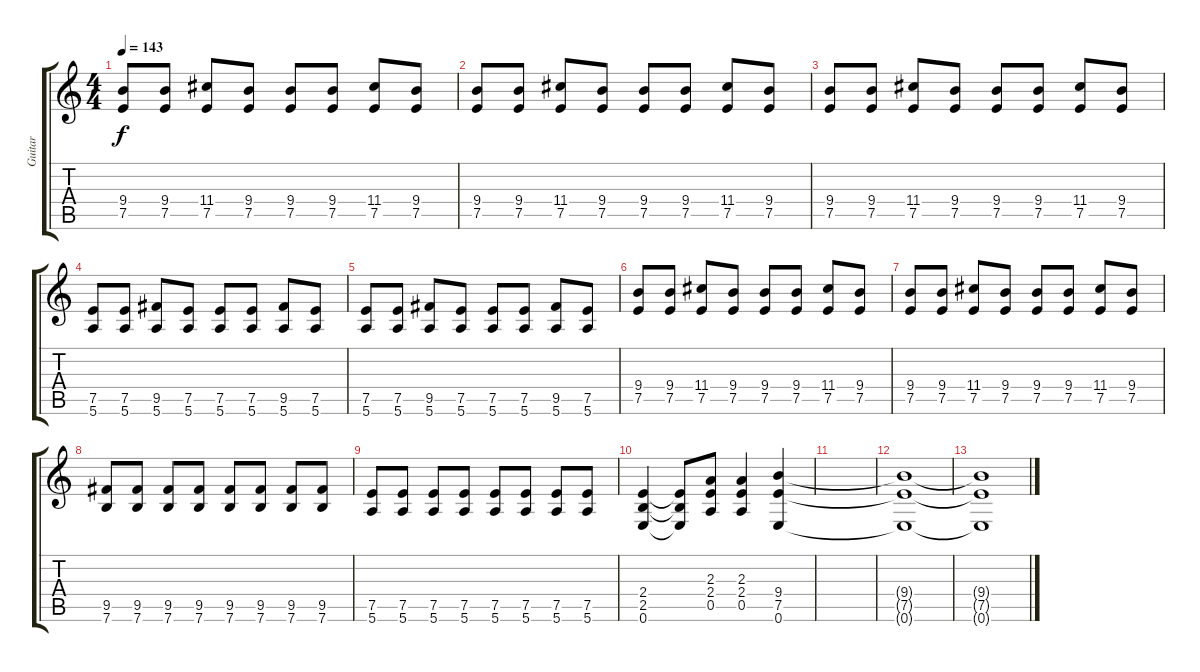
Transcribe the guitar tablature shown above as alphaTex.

\track ("Guitar" "Guitar") {instrument distortionguitar}
\staff {score tabs}
\tuning (E4 B3 G3 D3 A2 E2) {hide}
\ts (4 4)
\tempo 143
\clef g2
\ks c
(9.4 7.5).8{dy f} (9.4 7.5).8 (11.4 7.5).8 (9.4 7.5).8 (9.4 7.5).8 (9.4 7.5).8 (11.4 7.5).8 (9.4 7.5).8 |
(9.4 7.5).8 (9.4 7.5).8 (11.4 7.5).8 (9.4 7.5).8 (9.4 7.5).8 (9.4 7.5).8 (11.4 7.5).8 (9.4 7.5).8 |
(9.4 7.5).8 (9.4 7.5).8 (11.4 7.5).8 (9.4 7.5).8 (9.4 7.5).8 (9.4 7.5).8 (11.4 7.5).8 (9.4 7.5).8 |
(7.5 5.6).8 (7.5 5.6).8 (9.5 5.6).8 (7.5 5.6).8 (7.5 5.6).8 (7.5 5.6).8 (9.5 5.6).8 (7.5 5.6).8 |
(7.5 5.6).8 (7.5 5.6).8 (9.5 5.6).8 (7.5 5.6).8 (7.5 5.6).8 (7.5 5.6).8 (9.5 5.6).8 (7.5 5.6).8 |
(9.4 7.5).8 (9.4 7.5).8 (11.4 7.5).8 (9.4 7.5).8 (9.4 7.5).8 (9.4 7.5).8 (11.4 7.5).8 (9.4 7.5).8 |
(9.4 7.5).8 (9.4 7.5).8 (11.4 7.5).8 (9.4 7.5).8 (9.4 7.5).8 (9.4 7.5).8 (11.4 7.5).8 (9.4 7.5).8 |
(9.5 7.6).8 (9.5 7.6).8 (9.5 7.6).8 (9.5 7.6).8 (9.5 7.6).8 (9.5 7.6).8 (9.5 7.6).8 (9.5 7.6).8 |
(7.5 5.6).8 (7.5 5.6).8 (7.5 5.6).8 (7.5 5.6).8 (7.5 5.6).8 (7.5 5.6).8 (7.5 5.6).8 (7.5 5.6).8 |
(2.4 2.5 0.6).4 (2.4{t} 2.5{t} 0.6{t}).8 (2.3 2.4 0.5).8 (2.3 2.4 0.5).4 (9.4 7.5 0.6).4 |
|
(9.4{t} 7.5{t} 0.6{t}).1 |
(9.4{t} 7.5{t} 0.6{t}).1
